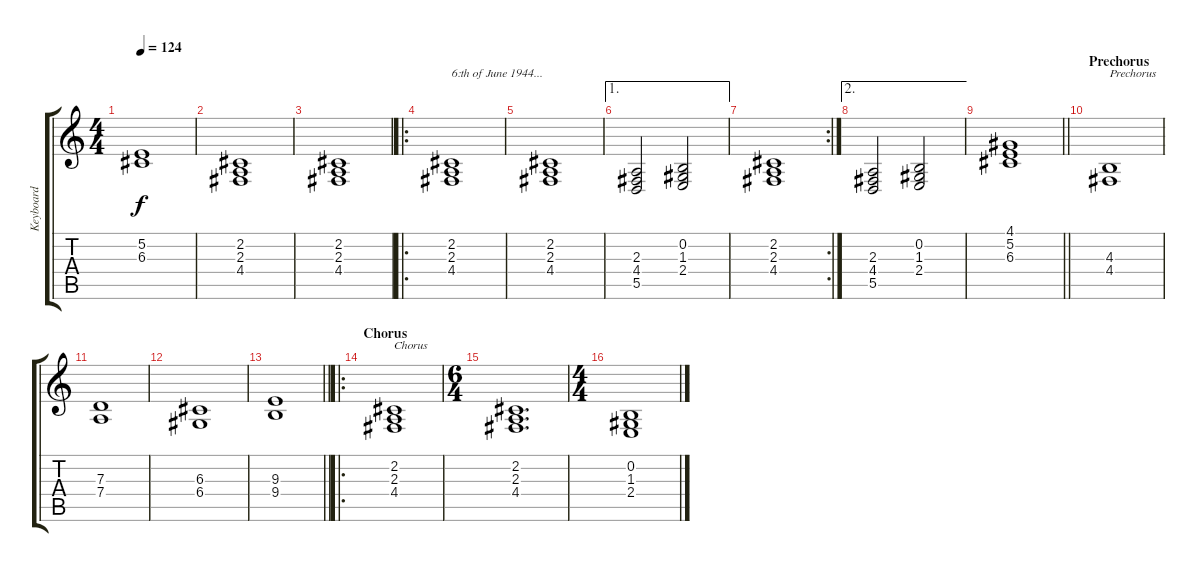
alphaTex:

\track ("Keyboard" "Keyboard") {instrument synthvoice}
\staff {score tabs}
\tuning (E4 B3 G3 D3 A2 E2) {hide}
\ts (4 4)
\tempo 124
\clef g2
\ks c
(5.2{t} 6.3{t}).1{dy f} |
(2.2 2.3 4.4).1 |
(2.2 2.3 4.4).1 |
\ro
(2.2 2.3 4.4).1{txt "6:th of June 1944..."} |
(2.2 2.3 4.4).1 |
\ae 1
(2.3 4.4 5.5).2 (0.2 1.3 2.4).2 |
\rc 2
(2.2 2.3 4.4).1 |
\ae 2
(2.3 4.4 5.5).2 (0.2 1.3 2.4).2 |
\barLineRight lightlight
(4.1 5.2 6.3).1 |
\section ("" "Prechorus")
(4.3 4.4).1{txt "Prechorus"} |
(7.3 7.4).1 |
(6.3 6.4).1 |
\barLineRight lightlight
(9.3 9.4).1 |
\ro
\section ("" "Chorus")
(2.2 2.3 4.4).1{txt "Chorus"} |
\ts (6 4)
(2.2 2.3 4.4).1{d} |
\ts (4 4)
(0.2 1.3 2.4).1
